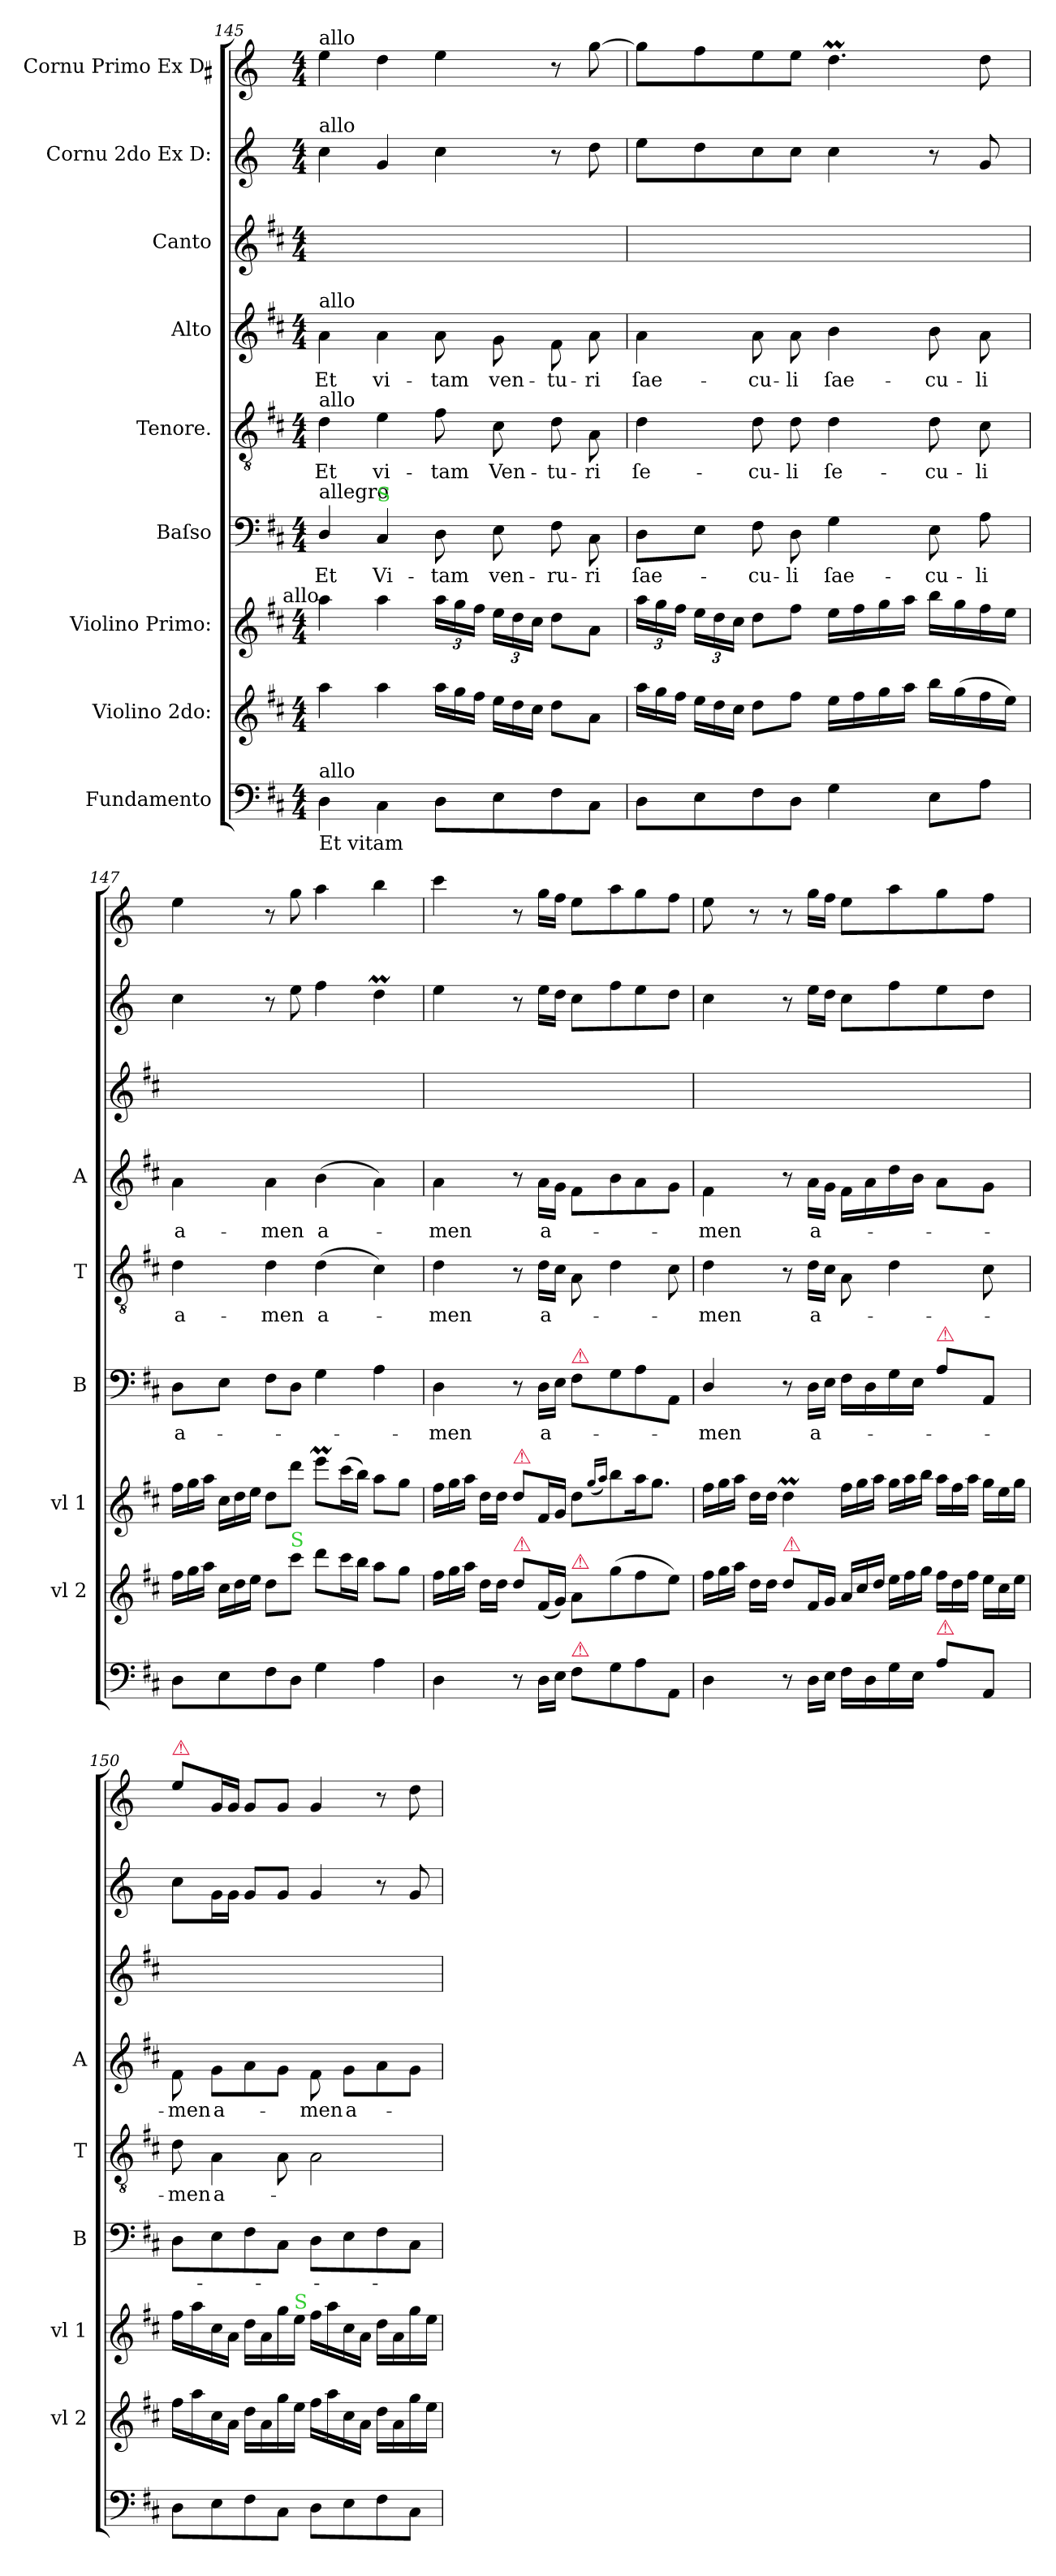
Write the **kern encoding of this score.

**kern	**kern	**kern	**kern	**text	**kern	**text	**kern	**text	**kern	**kern	**kern
*part9	*part8	*part7	*part6	*part6	*part5	*part5	*part4	*part4	*part3	*part2	*part1
*staff9	*staff8	*staff7	*staff6	*staff6	*staff5	*staff5	*staff4	*staff4	*staff3	*staff2	*staff1
*I"Fundamento	*I"Violino 2do:	*I"Violino Primo:	*I"Baſso	*	*I"Tenore.	*	*I"Alto	*	*I"Canto	*I"Cornu 2do Ex D:	*I"Cornu Primo Ex D#
*	*I'vl 2	*I'vl 1	*I'B	*	*I'T	*	*I'A	*	*	*	*
*clefF4	*clefG2	*clefG2	*clefF4	*	*clefGv2	*	*clefG2	*	*clefG2	*clefG2	*clefG2
*	*	*	*	*	*	*	*	*	*	*ITrd6c10	*ITrd6c10
*k[f#c#]	*k[f#c#]	*k[f#c#]	*k[f#c#]	*	*k[f#c#]	*	*k[f#c#]	*	*k[f#c#]	*k[f#c#]	*k[f#c#]
*M4/4	*M4/4	*M4/4	*M4/4	*	*M4/4	*	*M4/4	*	*M4/4	*M4/4	*M4/4
=145	=145	=145	=145	=145	=145	=145	=145	=145	=145	=145	=145
!	!	!	!	!	!	!	!	!	!	!	!LO:TX:a:t=allo
!	!	!	!	!	!	!	!	!	!	!LO:TX:a:t=allo	!
!	!	!	!	!	!	!	!LO:TX:a:t=allo	!	!	!	!
!	!	!	!	!	!LO:TX:a:t=allo	!	!	!	!	!	!
!	!	!	!LO:TX:a:t=allegro	!	!	!	!	!	!	!	!
!	!	!LO:TX:a:rj:t=allo	!	!	!	!	!	!	!	!	!
!LO:TX:b:t=Et vitam	!	!	!	!	!	!	!	!	!	!	!
!LO:TX:a:t=allo	!	!	!	!	!	!	!	!	!	!	!
4D\	4aa\	4aa\	4D/	Et	4d\	Et	4a\	Et	1ryy	4d\	4f#\
!	!	!	!LO:TX:a:color=limegreen:t=S	!	!	!	!	!	!	!	!
4C#\	4aa\	4aa\	4C#/	Vi-	4e\	vi-	4a\	vi-	.	4A/	4e\
*	*Xtuplet	*	*	*	*	*	*	*	*	*	*
8D\L	24aa\LL	24aa\LL	8D\	-tam	8f#\	-tam	8a\	-tam	.	4d\	4f#\
.	24gg\	24gg\	.	.	.	.	.	.	.	.	.
.	24ff#\JJ	24ff#\JJ	.	.	.	.	.	.	.	.	.
8E\	24ee\LL	24ee\LL	8E\	ven-	8c#\	Ven-	8g\	ven-	.	.	.
.	24dd\	24dd\	.	.	.	.	.	.	.	.	.
.	24cc#\JJ	24cc#\JJ	.	.	.	.	.	.	.	.	.
8F#\	8dd\L	8dd\L	8F#\	-ru-	8d\	-tu-	8f#\	-tu-	.	8r	8r
8C#\J	8a\J	8a\J	8C#\	-ri	8A\	-ri	8a\	-ri	.	8e\	[8a\
=146	=146	=146	=146	=146	=146	=146	=146	=146	=146	=146	=146
8D\L	24aa\LL	24aa\LL	8D\L	ſae-	4d\	ſe-	4a\	ſae-	1ryy	8f#\L	8a\L]
.	24gg\	24gg\	.	.	.	.	.	.	.	.	.
.	24ff#\JJ	24ff#\JJ	.	.	.	.	.	.	.	.	.
8E\	24ee\LL	24ee\LL	8E\J	.	.	.	.	.	.	8e\	8g\
.	24dd\	24dd\	.	.	.	.	.	.	.	.	.
.	24cc#\JJ	24cc#\JJ	.	.	.	.	.	.	.	.	.
8F#\	8dd\L	8dd\L	8F#\	-cu-	8d\	-cu-	8a\	-cu-	.	8d\	8f#\
8D\J	8ff#\J	8ff#\J	8D\	-li	8d\	-li	8a\	-li	.	8d\J	8f#\J
!	!	!	!	!LO:LY:i	!	!LO:LY:i	!	!LO:LY:i	!	!	!
4G\	16ee\LL	16ee\LL	4G\	ſae-	4d\	ſe-	4b\	ſae-	.	4d\	4.eM\
.	16ff#\	16ff#\	.	.	.	.	.	.	.	.	.
.	16gg\	16gg\	.	.	.	.	.	.	.	.	.
.	16aa\JJ	16aa\JJ	.	.	.	.	.	.	.	.	.
!	!	!	!	!LO:LY:i	!	!LO:LY:i	!	!LO:LY:i	!	!	!
8E\L	16bb\LL	16bb\LL	8E\	-cu-	8d\	-cu-	8b\	-cu-	.	8r	.
.	(16gg\	16gg\	.	.	.	.	.	.	.	.	.
!	!	!	!	!LO:LY:i	!	!LO:LY:i	!	!LO:LY:i	!	!	!
8A\J	16ff#\	16ff#\	8A\	-li	8c#\	-li	8a\	-li	.	8A/	8e\
.	16ee\JJ)	16ee\JJ	.	.	.	.	.	.	.	.	.
=147	=147	=147	=147	=147	=147	=147	=147	=147	=147	=147	=147
*	*	*Xtuplet	*	*	*	*	*	*	*	*	*
8D\L	24ff#\LL	24ff#\LL	8D\L	a-	4d\	a-	4a\	a-	1ryy	4d\	4f#\
.	24gg\	24gg\	.	.	.	.	.	.	.	.	.
.	24aa\JJ	24aa\JJ	.	.	.	.	.	.	.	.	.
8E\	24cc#\LL	24cc#\LL	8E\J	.	.	.	.	.	.	.	.
.	24dd\	24dd\	.	.	.	.	.	.	.	.	.
.	24ee\JJ	24ee\JJ	.	.	.	.	.	.	.	.	.
8F#\	8dd\L	8dd\L	8F#\L	.	4d\	-men	4a\	-men	.	8r	8r
!	!LO:TX:a:color=limegreen:t=S	!	!	!	!	!	!	!	!	!	!
8D\J	8ccc#\J	8ddd\J	8D\J	.	.	.	.	.	.	8f#\	8a\
4G\	8ddd\L	8eeeM\L	4G\	.	(4d\	a-	(4b\	a-	.	4g\	4b\
.	16ccc#\L	(16ccc#\L	.	.	.	.	.	.	.	.	.
.	16bb\JJ	16bb\JJ)	.	.	.	.	.	.	.	.	.
4A\	8aa\L	8aa\L	4A\	.	4c#\)	.	4a\)	.	.	4eM\	4cc#\
.	8gg\J	8gg\J	.	.	.	.	.	.	.	.	.
=148	=148	=148	=148	=148	=148	=148	=148	=148	=148	=148	=148
4D\	24ff#\LL	24ff#\LL	4D\	-men	4d\	-men	4a\	-men	1ryy	4f#\	4dd\
.	24gg\	24gg\	.	.	.	.	.	.	.	.	.
.	24aa\JJ	24aa\JJ	.	.	.	.	.	.	.	.	.
.	16dd\LL	16dd\LL	.	.	.	.	.	.	.	.	.
.	16dd\JJ	16dd\JJ	.	.	.	.	.	.	.	.	.
!	!	!LO:TX:a:color=crimson:t=⚠	!	!	!	!	!	!	!	!	!
!	!LO:TX:a:color=crimson:t=⚠	!	!	!	!	!	!	!	!	!	!
8r	8dd\L	8dd\L	8r	.	8r	.	8r	.	.	8r	8r
16D\LL	(16f#/L	16f#/L	16D\LL	a-	16d\LL	a-	16a\LL	a-	.	16f#\LL	16a\LL
16E\JJ	16g/JJ)	16g/JJ	16E\JJ	.	16c#\JJ	.	16g\JJ	.	.	16e\JJ	16g\JJ
!	!	!	!LO:TX:a:color=crimson:t=⚠	!	!	!	!	!	!	!	!
!	!LO:TX:a:color=crimson:t=⚠	!	!	!	!	!	!	!	!	!	!
!LO:TX:a:color=crimson:t=⚠	!	!	!	!	!	!	!	!	!	!	!
8F#\L	8a\L	8dd\L	8F#\L	.	8A\	.	8f#\L	.	.	8d\L	8f#\L
.	.	(16qqgg/LL	.	.	.	.	.	.	.	.	.
.	.	16qqaa/JJ)	.	.	.	.	.	.	.	.	.
8G\	(8gg\	8bb\	8G\	.	4d\	.	8b\	.	.	8g\	8b\
8A\	8ff#\	16aa\K	8A\	.	.	.	8a\	.	.	8f#\	8a\
.	.	8.gg\J	.	.	.	.	.	.	.	.	.
8AA/J	8ee\J)	.	8AA/J	.	8c#\	.	8g\J	.	.	8e\J	8g\J
=149	=149	=149	=149	=149	=149	=149	=149	=149	=149	=149	=149
4D\	24ff#\LL	24ff#\LL	4D/	-men	4d\	-men	4f#\	-men	1ryy	4d\	8f#\
.	24gg\	24gg\	.	.	.	.	.	.	.	.	.
.	24aa\JJ	24aa\JJ	.	.	.	.	.	.	.	.	.
.	16dd\LL	16dd\LL	.	.	.	.	.	.	.	.	8r
.	16dd\JJ	16dd\JJ	.	.	.	.	.	.	.	.	.
!	!LO:TX:a:color=crimson:t=⚠	!	!	!	!	!	!	!	!	!	!
8r	8dd\L	4ddM\	8r	.	8r	.	8r	.	.	8r	8r
16D\LL	16f#/L	.	16D\LL	a-	16d\LL	a-	16a\LL	a-	.	16f#\LL	16a\LL
16E\JJ	16g/JJ	.	16E\JJ	.	16c#\JJ	.	16g\JJ	.	.	16e\JJ	16g\JJ
16F#\LL	24a/LL	24ff#\LL	16F#\LL	.	8A\	.	16f#\LL	.	.	8d\L	8f#\L
.	24cc#/	24gg\	.	.	.	.	.	.	.	.	.
16D\	.	.	16D\	.	.	.	16a\	.	.	.	.
.	24dd/JJ	24aa\JJ	.	.	.	.	.	.	.	.	.
16G\	24ee\LL	24gg\LL	16G\	.	4d\	.	16dd\	.	.	8g\	8b\
.	24ff#\	24aa\	.	.	.	.	.	.	.	.	.
16E\JJ	.	.	16E\JJ	.	.	.	16b\JJ	.	.	.	.
.	24gg\JJ	24bb\JJ	.	.	.	.	.	.	.	.	.
!	!	!	!LO:TX:a:color=crimson:t=⚠	!	!	!	!	!	!	!	!
!LO:TX:a:color=crimson:t=⚠	!	!	!	!	!	!	!	!	!	!	!
8A\L	24ff#\LL	24aa\LL	8A\L	.	.	.	8a\L	.	.	8f#\	8a\
.	24dd\	24ff#\	.	.	.	.	.	.	.	.	.
.	24ff#\JJ	24aa\JJ	.	.	.	.	.	.	.	.	.
8AA/J	24ee\LL	24gg\LL	8AA/J	.	8c#\	.	8g\J	.	.	8e\J	8g\J
.	24cc#\	24ee\	.	.	.	.	.	.	.	.	.
.	24ee\JJ	24gg\JJ	.	.	.	.	.	.	.	.	.
=150	=150	=150	=150	=150	=150	=150	=150	=150	=150	=150	=150
!	!	!	!	!	!	!	!	!	!	!	!LO:TX:a:color=crimson:t=⚠
8D\L	16ff#\LL	16ff#\LL	8D\L	.	8d\	-men	8f#\	-men	1ryy	8d\L	8f#\L
.	16aa\	16aa\	.	.	.	.	.	.	.	.	.
8E\	16cc#\	16cc#\	8E\	.	4A\	a-	8g\L	a-	.	16A\L	16A/L
.	16a\JJ	16a\JJ	.	.	.	.	.	.	.	16A\JJ	16A/JJ
8F#\	16dd\LL	16dd\LL	8F#\	.	.	.	8a\	.	.	8A/L	8A/L
.	16a\	16a\	.	.	.	.	.	.	.	.	.
8C#\J	16gg\	16gg\	8C#\J	.	8A\	.	8g\J	.	.	8A/J	8A/J
!	!	!LO:TX:a:color=limegreen:t=S	!	!	!	!	!	!	!	!	!
.	16ee\JJ	16ee\JJ	.	.	.	.	.	.	.	.	.
8D\L	16ff#\LL	16ff#\LL	8D\L	.	2A\	.	8f#\	-men	.	4A/	4A/
.	16aa\	16aa\	.	.	.	.	.	.	.	.	.
8E\	16cc#\	16cc#\	8E\	.	.	.	8g\L	a-	.	.	.
.	16a\JJ	16a\JJ	.	.	.	.	.	.	.	.	.
8F#\	16dd\LL	16dd\LL	8F#\	.	.	.	8a\	.	.	8r	8r
.	16a\	16a\	.	.	.	.	.	.	.	.	.
8C#\J	16gg\	16gg\	8C#\J	.	.	.	8g\J	.	.	8A/	8e\
.	16ee\JJ	16ee\JJ	.	.	.	.	.	.	.	.	.
=	=	=	=	=	=	=	=	=	=	=	=
*-	*-	*-	*-	*-	*-	*-	*-	*-	*-	*-	*-
